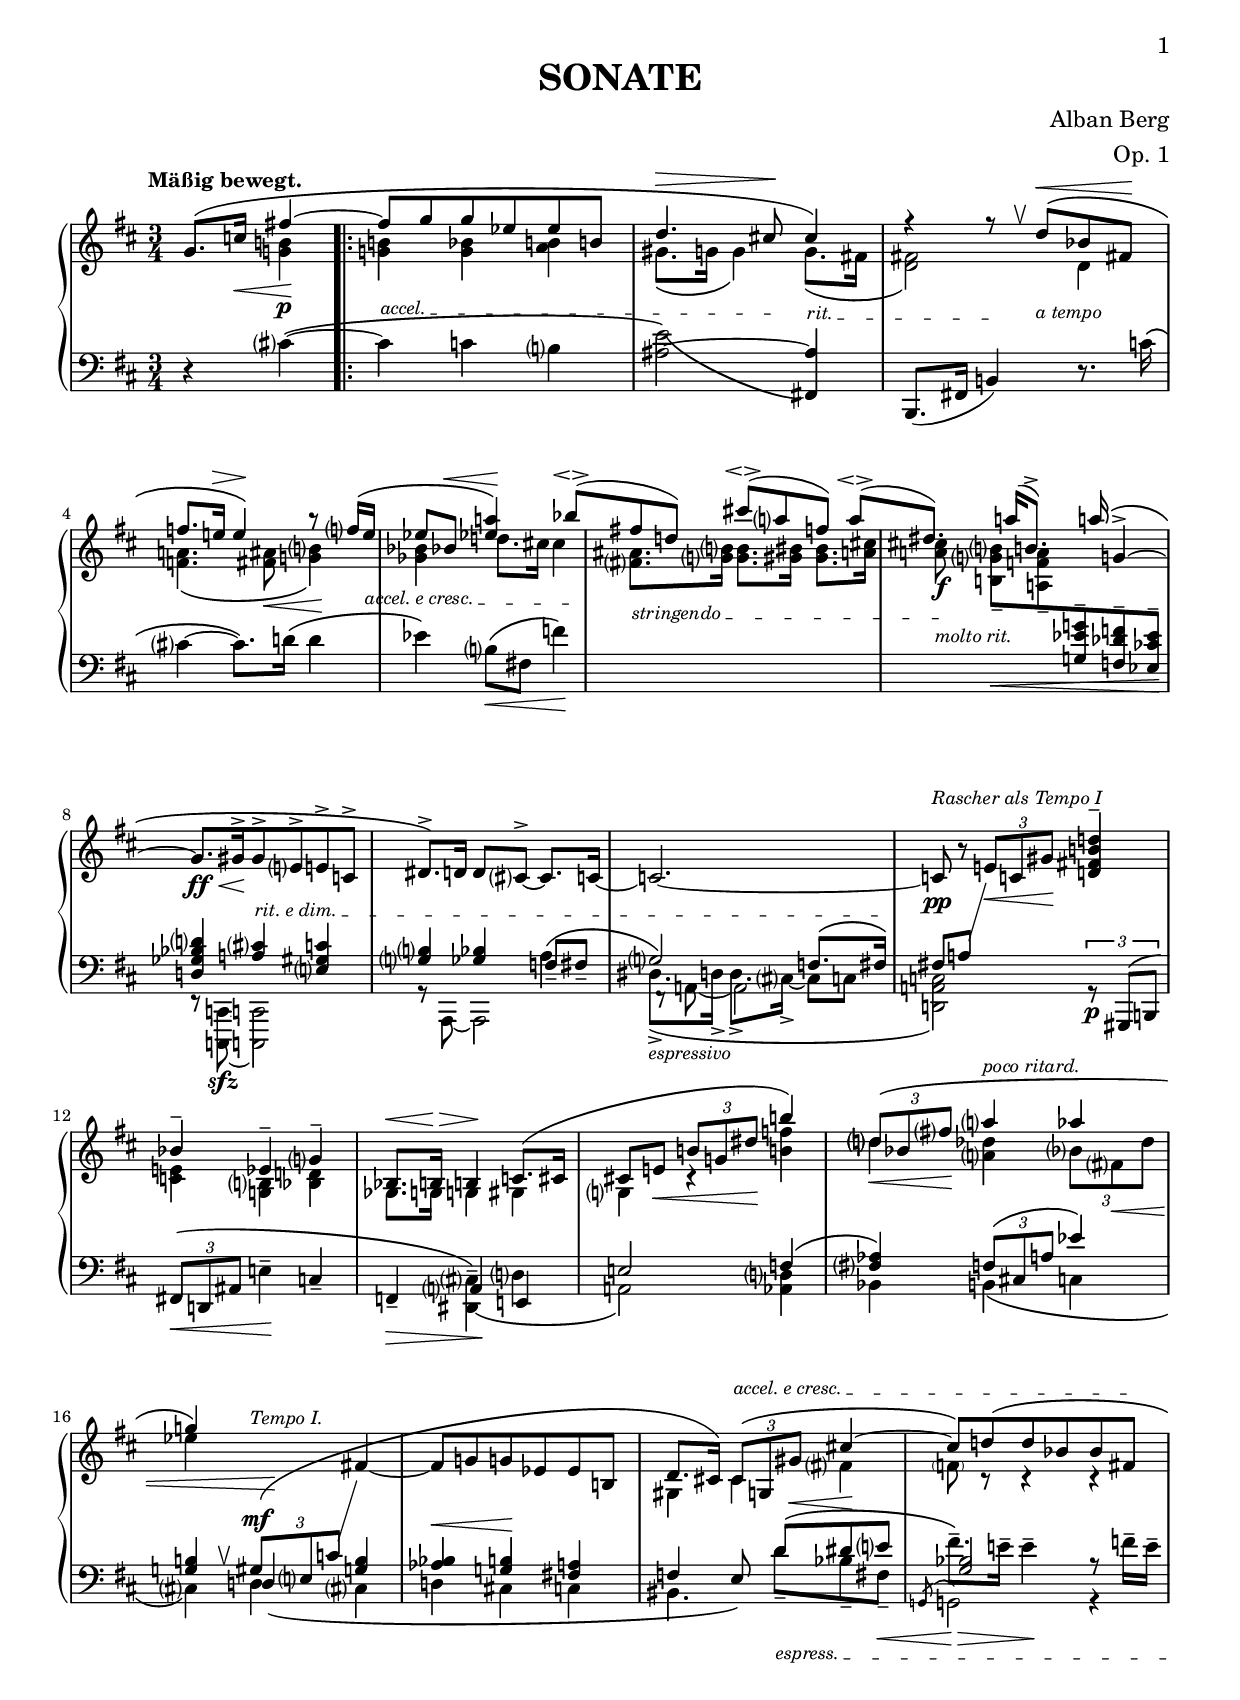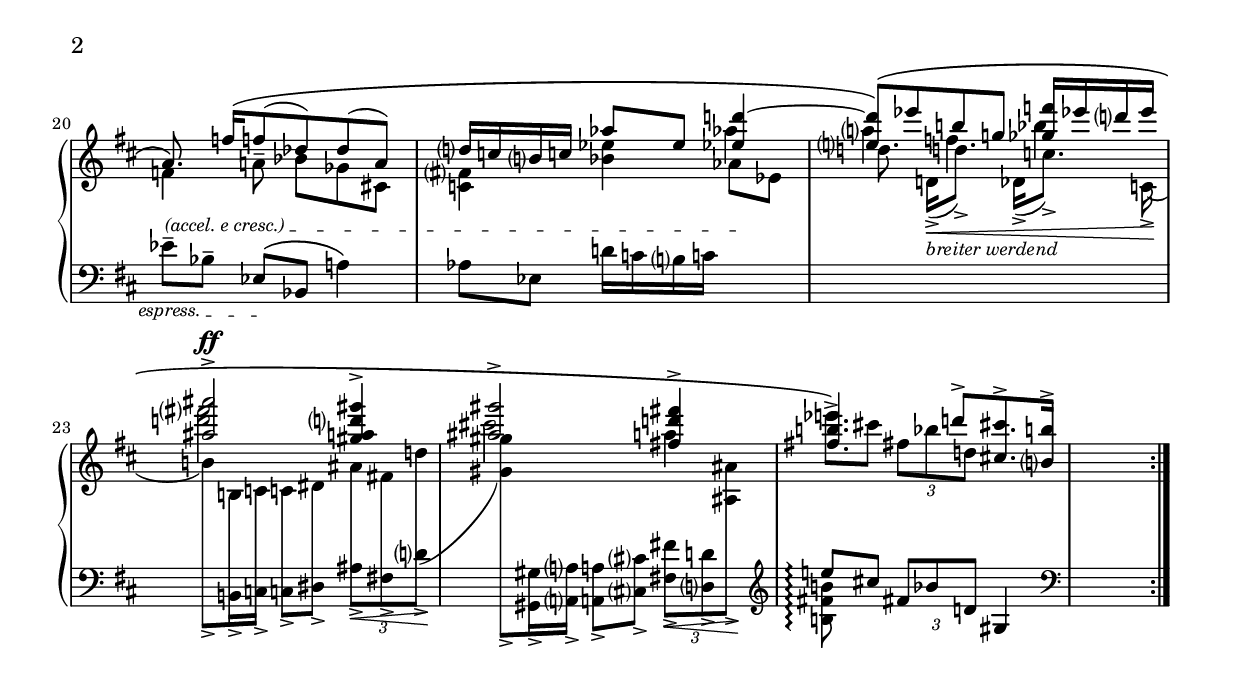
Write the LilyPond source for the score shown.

\version "2.23.7"

#(ly:set-option 'relative-includes #t)

\paper {
  indent = 0.0
  line-width = 18.6\cm
  top-margin = 10\mm
  bottom-margin = 10\mm
%  ragged-last-bottom = ##t
%  ragged-bottom = ##f
  first-page-number = 0
%  markup-system-spacing.basic-distance = #10
%  last-bottom-spacing.padding = #2
  print-all-headers = ##t
}

\bookpart {
  \header {
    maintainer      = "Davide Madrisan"
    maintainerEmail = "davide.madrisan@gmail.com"
  }

  \version "2.23.10"

\header {
  composer = "Alban Berg (1885-1935)"
  date = "1907/1908, revision 1920"

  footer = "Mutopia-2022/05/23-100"

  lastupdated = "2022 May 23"
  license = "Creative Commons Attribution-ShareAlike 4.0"
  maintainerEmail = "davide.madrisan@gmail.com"
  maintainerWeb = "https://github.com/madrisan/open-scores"

  % Extra Mutopia Information
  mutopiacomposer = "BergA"
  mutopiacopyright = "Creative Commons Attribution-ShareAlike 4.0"
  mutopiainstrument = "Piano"
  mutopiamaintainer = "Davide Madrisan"
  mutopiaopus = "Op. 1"
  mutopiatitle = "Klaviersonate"

  opus = "Op. 1"
  title = "Klaviersonate Op.1"
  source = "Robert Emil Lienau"
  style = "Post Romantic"

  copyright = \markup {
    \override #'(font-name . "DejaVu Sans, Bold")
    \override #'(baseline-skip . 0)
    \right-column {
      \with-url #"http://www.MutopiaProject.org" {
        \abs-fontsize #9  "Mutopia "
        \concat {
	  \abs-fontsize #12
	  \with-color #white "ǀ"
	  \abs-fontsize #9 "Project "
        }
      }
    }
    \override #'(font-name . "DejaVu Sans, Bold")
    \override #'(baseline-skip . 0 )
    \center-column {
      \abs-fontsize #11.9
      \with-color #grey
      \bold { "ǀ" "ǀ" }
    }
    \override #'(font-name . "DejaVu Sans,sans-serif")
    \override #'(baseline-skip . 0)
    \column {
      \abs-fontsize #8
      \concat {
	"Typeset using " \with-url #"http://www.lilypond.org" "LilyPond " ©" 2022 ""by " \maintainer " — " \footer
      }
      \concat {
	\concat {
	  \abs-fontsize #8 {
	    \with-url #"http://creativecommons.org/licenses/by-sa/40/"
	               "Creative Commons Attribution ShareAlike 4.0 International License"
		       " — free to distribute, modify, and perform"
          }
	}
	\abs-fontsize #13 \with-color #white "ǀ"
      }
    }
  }
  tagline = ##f
}

  \header {
    title = ##f
    composer = ##f
  }

  \markup {
    \fill-line {
      \center-column {
        \null\null\null\null\null\null\null\null
        \null\null\null\null\null\null\null\null
        \line { \abs-fontsize #30 \bold "Alban Berg" }
	\null\null\null
        \line { \abs-fontsize #36 \bold "Klaviersonate Op. 1" }
        \null\null\null\null\null\null\null\null
        \null\null\null\null\null\null\null\null
        \fill-line { \abs-fontsize #11 "Transcribed and Engraved by Davide Madrisan" }
        \fill-line { \abs-fontsize #9 \typewriter "https://github.com/madrisan/open-scores/" }
        \null
        \fill-line {
          \abs-fontsize #8 "Based on the Robert Lienau's score"
        }
      }
    }
  }
}

Global = {
   \key b \minor
   \time 3/4
}

accel = { \override TextSpanner.bound-details.left.text = \markup { \small "accel. " } }
accelcresc = { \override TextSpanner.bound-details.left.text = \markup { \small "accel. e cresc. " } }
accelcrescp = { \override TextSpanner.bound-details.left.text = \markup { \small "(accel. e cresc.) " } }
espress = { \override TextSpanner.bound-details.left.text = \markup { \small "espress. " } }
rit = { \override TextSpanner.bound-details.left.text = \markup { \small "rit. " } }
ritdim = { \override TextSpanner.bound-details.left.text = \markup { \small "rit. e dim. " } }
stringendo = { \override TextSpanner.bound-details.left.text = \markup { \small "stringendo " } }

%rH = \rightHandFinger \markup \concat {
%  \override #'(thickness . 3)\draw-line #'(0 . 3)
%  \hspace #-.2
%  \override #'(thickness . 3)\draw-line #'(1 . 0)
%}
%lH = \rightHandFinger \markup \concat {
%  \override #'(thickness . 3) \draw-line #'(0 . -3)
%  \hspace #-.2
%  \override #'(thickness . 3) \draw-line #'(1 . 0)
%}

Upper = \relative c' {
  \clef treble
  \tempo \markup { \bold Mäßig bewegt. }
  \partial 2
    << { g'8.\( c!16_\<  fis!4~\! }
      \\ { s4  <b,! g!> }\p >>
  \repeat volta 2 {
  | << { \accel fis'8_\startTextSpan[ g g ees ees b!] }
      \\ { <b! g!>4 <bes g> <a b!> } >>
  | << { d4.^\>  cis!8_\stopTextSpan\!  \rit cis4\)_\startTextSpan }
      \\ { gis8.\( g!16  g4 \)  g8. \( fis!16 } >>
  | << { \override BreathingSign.text = \markup { \musicglyph "scripts.upbow" }
  r4  r8_\stopTextSpan \breathe d'^\<_\markup{ \pad-markup #1.2 \small\italic "a tempo" } \([bes fis!]\! }
      \\ { <fis! d>2 \)  d4 } >>
  \break
  | << { \stemUp f'!8. e!16^\>  e4\!\)  r8 f!16\( \accelcresc e_\startTextSpan }
      \\ { <a,! f!>4.\(  <ais fis>8\<  <g! b!>4\! \) } >>
  %5
  | << { ees'8 bes!^\<  <a'! ees!>4 \! \)  s8 bes_\stopTextSpan\espressivo([ }
      \\ { <bes, ges>4 d!8. cis!16  cis4 } >>
  | << { fis!8 d!]) cis'!\espressivo([ a! f! ]) a8\espressivo([ }
      \\ { \stringendo <ais, fis>8._\startTextSpan <b! g!>16  <b g>8. <bis gis>16  <bis gis>8. <cis! a!>16 } >>
  | << { dis8.]) a'!16([  b,!8.->])  a'!16\(  g,!4->~ }
      \\ { <cis! a!>8_\stopTextSpan_\markup{ \pad-markup #0.1 \small\italic "molto rit." }
           \f {
	     \stemDown
             \once\override Beam.positions = #'(-6 . -7)
             <b! g! b,!>8_\<_\tenuto[
             <a f! a,!>8_\tenuto
           }
           \change Staff = "lower" {
             \stemUp
             <g! ees g,!>8^\tenuto  <f! des f,!>8^\tenuto  <ees ces ees,>8^\tenuto\!] }
           } >>
  | << { g8.[\ff\< gis16->\!  gis8-> e!->  e!-> c!->] }
      \\ {} >>
  | << { dis8.->\) d!16  d8 cis->_~  cis8. c!16_~ }
      \\ {} >>
  %10
  | << c!2._~ \\ {} >>  %%%
  | << { c!8\pp ^\markup{ \small\italic "Rascher als Tempo I" }  b'8\rest
	 s4
	 <d! b! fis! d!>4^\tenuto\! }
      \\ {} >>
  \break
  | << { bes4\tenuto ees,\tenuto g!\tenuto }
      \\ { <e! c!>4 <b! g!>4 <d! bes>4 } >>
  | << { \stemUp bes8.^\< b!16\!^\>  b!4\!
         \shape #'((0 . 0) (0 . 1.2) (0 . 1.5) (0 . 0)) PhrasingSlur
         c!8. \( cis16 }
      \\ { \stemDown ges8. g!16  g!4  gis4 } >>
  | << { cis!8 e!_\<
         \tupletUp \tuplet 3/2 4 {
           b'! g! dis' }\! b'!4 \)
	 }
      \\ { g,,!4  r4  <f''! b,!>4 } >>
  %15
  | << { \shape #'((0 . 0) (0 . 0) (0 . 0) (0 . 1.5)) PhrasingSlur
         \tupletUp \tuplet 3/2 4 {
           d!8\<\( bes fis'\!
	 }
         a!4^\markup{ \small\italic "poco ritard." }
	 aes4 }
      \\ { \stemDown d,!4  <des a!>4 \tuplet 3/2 4 { bes8 fis\< des' } } >>
  | << { % FIXME: slut shape is not correct
         g!4 \)
         \breathe
         \shape #'((0 . 3.5) (0 . -4) (0 . -4) (0 . 0)) PhrasingSlur
         \change Staff = "lower" {
           \tuplet 3/2 4 {
             gis,,8^\mf\( e! c'!
	   }
         }
	 \showStaffSwitch
         \change Staff = "upper" {
           fis!4_~
         }
       }
      \\ { ees'4 s4\!^\markup{ \small\italic "Tempo I." } } >>
  | << { fis,8[ g!  g! ees  ees b!] } \\ { } >>
  | << { d8. cis!16 \)
         \accelcresc
         \tuplet 3/2 4 {
           cis8\startTextSpan \( g gis'_\<
         }
	 cis!4\!~ }
      \\ { gis,4  cis  fis!4 } >>
  | << { cis'8[\) d!\( d bes bes fis! ]\stopTextSpan }  %%% stopTextSpan should probably be in next bar
      \\ { \parenthesize f!8 c8\rest  c4\rest  c4\rest } >>
  \break
  %20
  | << { \accelcrescp a'8.\)_\startTextSpan f'!16[\( f!8( des) des( a)] }
      \\ { f!4  a!8^\tenuto bes[ ges cis,!] } >>
  \noBreak
  | << { d'!16 c! b! c!  aes'8 ees
         \once\override NoteColumn.force-hshift = #-0.9
	 << <d'!~ ees,!>4 \stopTextSpan
           \\ { \once\override NoteColumn.force-hshift = #-1.5 aes!4 } >> }
      \\ { <fis, c!>4  <ees' bes>4 } >>
  \noBreak
  | << { <d' e,!>8[\)\( ees b! g!]  <f'! ges,>16 ees! d ees }
      \\ { a,!4
           \once\override NoteColumn.force-hshift = #-0.5 f!
	   \once\override NoteColumn.force-hshift = #-0.5 bes } >>
  | << { << <ais' ais,>2->^\ff
           \\ <fis! d!>2 >>
         <gis d! a gis>4-> }
      \\ { s8
           \crossStaff {
             \autoBeamOff
             \stemDown
             b,,,!16 c! c!8 dis
             \override TupletBracket.bracket-visibility = ##f
             \omit TupletNumber
             \tuplet 3/2 4 {
               ais'8 fis! d'!
             }
           }
	 }
    >>
  | << { \stemUp <ais' gis'>2^> <fis! d'! fis!>4^> }
      \\ { \stemDown cis'!2 a!4 } >>
  %25
  | << { \once\override NoteColumn.force-hshift = #0.3
         \stemDown e'!8[->\) cis!]
         \tupletDown \tuplet 3/2 4 {
           fis,!8 bes d,!
         }
       }
      \\ { \stemUp <ees' b! fis!>4.
           d!8[^> <cis! cis,!>8.^> <b! b,!>16^> ]
         } >>
  | s2.
  }

% la si do re mi fa sol
%  a b  c  d  e  f  g
}

Lower = \relative c {
  \clef bass
  \partial 2
    r4  cis'~\(
  \repeat volta 2 {
  | cis4  c!  b!
  | <e_\( ais,>2~\)
    <ais, fis,!\)>4
  | b,,8.( fis'!16  b!4)  r8. c'!16\(
  | cis4~ cis8.\) d!16\(  d4
  %5
  | ees4\)  b!8_\<\( fis!  f'!4\!\)
  | s2.
  | s2.
  | << { <d,! ges bes d!>4 \ritdim <cis' a!>4^\startTextSpan  <c! gis e>4 }
      \\ { r8 <c,,! c,!>8~\sfz  <c! c,!>2 } >>
  | << { <b''! g!>4  <bes ges>4  << { \stemDown \shape #'((0 . 0) (0 . 1.5) (0 . 0.5) (0 . 0)) PhrasingSlur a4\( }
      \\ { \stemUp f!8\tenuto fis\tenuto } >> } \\ { r8 a,,~ a2 } >>
  %10
  | << { g''2\)_\markup{ \small\italic "espressivo" } f!8.\( fis16^\stopTextSpan \) }
      \\ { \stemDown dis8.->\( d!16->
           \once\override Stem.details.beamed-lengths = #'(6) d8.-> cis16->~
	   cis8 c! }
      \\ { \override Rest #'extra-offset = #'(0.7 . 0) f,8\rest
           \stemDown a!_~ \once\override NoteColumn.force-hshift = #0.3 a2 } >>
  | << { \stemUp
         \once\shape #'((0 . 0) (0 . 0) (5 . 0) (5 . 0)) PhrasingSlur
         fis'!8 \showStaffSwitch a!  % FIXME: slur missing
         \change Staff = "upper" {
	   \tupletUp \tuplet 3/2 4 { e'!8[\< c! gis'!]\! }
	 }
       }
      \\ { \once\stemDown <c,,! a! d,!>2 \)
           \tupletUp \tuplet 3/2 4 { r8_\p
	   \stemUp
           \once\shape #'((0 . 0) (0 . 0) (0 . 0.2) (0.5 . 1)) PhrasingSlur
	   gis,^\( b! \) }
         } >>
  | << { \once\shape #'((-0.5 . 1) (1 . 0.5) (0 . 1.0) (0 . 0)) PhrasingSlur
         \tupletUp \tuplet 3/2 4 { fis'!8[\<\( d! ais'!] }
         \once\stemDown e'!4\!^\tenuto
	 \once\stemUp c!4_\tenuto }
      \\ { s2. } >>
  | << { f,!4_\tenuto
         \once\stemDown <cis' dis,>4 \)
         \tenuto \once\stemDown d!4
       }
      \\ { s4\> \once\stemUp a4\! \( \once\stemUp e! } >>
  | << { e'!2 f!4\( } \\ { a,!2 \) <d aes>4 } >>
  %15
  | << { <aes' fis>4\) \tuplet 3/2 4 { f!8\( cis! a'! } ees'4\) }
      \\ { bes,4  b!_\(  c! } >>
  | << { <b'! g!>4  \once\shiftOn d,4_\(  \stemDown cis4 }
      \\ { cis4\)  d!4 \stemUp <b' g!>4 } >>
  | << { <aes bes>4^\< <b! g!>4\! <a! fis!>4 }
      \\ { d,!4 cis! c! } >>
  | << { f!4  e8\) \espress d'8[\(_\startTextSpan  dis e]\< }
      \\ { \stemDown bis,4. d'8\tenuto bes\tenuto fis!\tenuto } >>
  | << { \stemDown
         \once\override NoteColumn.force-hshift = #-1
         fis'8.[\tenuto\)_\!\> e!16]\tenuto  e4\tenuto\!  r8 f16\tenuto e\tenuto }
      \\ { \stemUp \once\override NoteColumn.force-hshift = #-0.15 <bes g>2 }
      \\ { \acciaccatura {
             \stemUp
             g,!8
             \stemNeutral
           }
           \once\stemDown g!2 g4\rest
         } >>
  %20
  | << { \stemDown ees''8\tenuto[ bes\tenuto]
         \stemUp ees,\stopTextSpan[\( bes]
	 \stemDown a'!4\) } \\ { } >>
  | aes8 ees  d'!16[ c! b! c!]
    \change Staff = "upper" {
      \stemDown \shiftOn
      aes'8 ees
    }
  | \change Staff = "upper" {
      \once\override NoteColumn.force-hshift = #1.1
      d'!8.
      d,!16[_\markup{ \small\italic "breiter werdend" }_>_(_\<
        \once\override NoteColumn.force-hshift = #0.2 d'!8.]_>)
      des,16[_>_(
        \once\override NoteColumn.force-hshift = #0.2 c'8.]_>)
      c,!16_>\!_(
    }
  | \change Staff = "upper" {
      \once\override Stem.details.beamed-lengths = #'(10 16.5 3)
      \once\override NoteColumn.force-hshift = #0.2
      b'!8_>)
    }
    \change Staff = "lower"
    \crossStaff {
      \stemDown
      b,,!16_> c!_> c!8_> dis_>
      \tuplet 3/2 4 {
        ais'8\<_> fis!_> d'!\!_>_(
      }
    }
  | \change Staff = "upper" {
      \once\override Stem.details.beamed-lengths = #'(10 16.5 3)
      \once\override NoteColumn.force-hshift = #1.1
      <gis! gis'!>8_>)
    }
    \change Staff = "lower"
    <gis,, gis'>16_> <a! a'!>16_> <a! a'!>8_> <cis! cis'!>8_>
    \tuplet 3/2 4 {
      <fis! fis'!>8\<_> <d! d'!>_>
      \once\override Stem.details.beamed-lengths = #'(10 16.5 4)
      \change Staff = "upper" {
        <ais'! ais'!>\!_>
      }
    }
  %25
  | \change Staff = "lower"
    \clef violin
    %\set Staff.connectArpeggios = ##t
    << { \stemUp e''!8[ cis!] }
      \\ {
	   \once \override Arpeggio.positions = #'(-4.5 . 2.5)
	   <b! fis! b,!>\arpeggio
	 } >>
    \stemUp \tupletDown \tuplet 3/2 4 {
      fis!8 bes d,!
    }
    gis,4
    \clef bass
  | s2.
  }

% la si do re mi fa sol
%  a b  c  d  e  f  g
}

\score {
  \new PianoStaff \with {
    \override StaffGrouper.staff-staff-spacing =
      #'((basic-distance . 0)
         (minimum-distance . 12)
         (padding . 0)
         (stretchability . 0))
  } <<
    \accidentalStyle Score.piano-cautionary
    \new Staff = "upper" {
      \Global
      \Upper
    }
    \new Staff = "lower" {
      \Global
      \Lower
    }
  >>
  \header {
    composer = "Alban Berg"
    opus = "Op. 1"
    title = \markup {
      %\override #'(font-name . "TeX Gyre Schola") {
        "SONATE"
      %}
    }
  }
  \layout {
    \context {
      \PianoStaff
      \consists #Span_stem_engraver
    }
    #(layout-set-staff-size 18)
  }
  \midi {}
}
